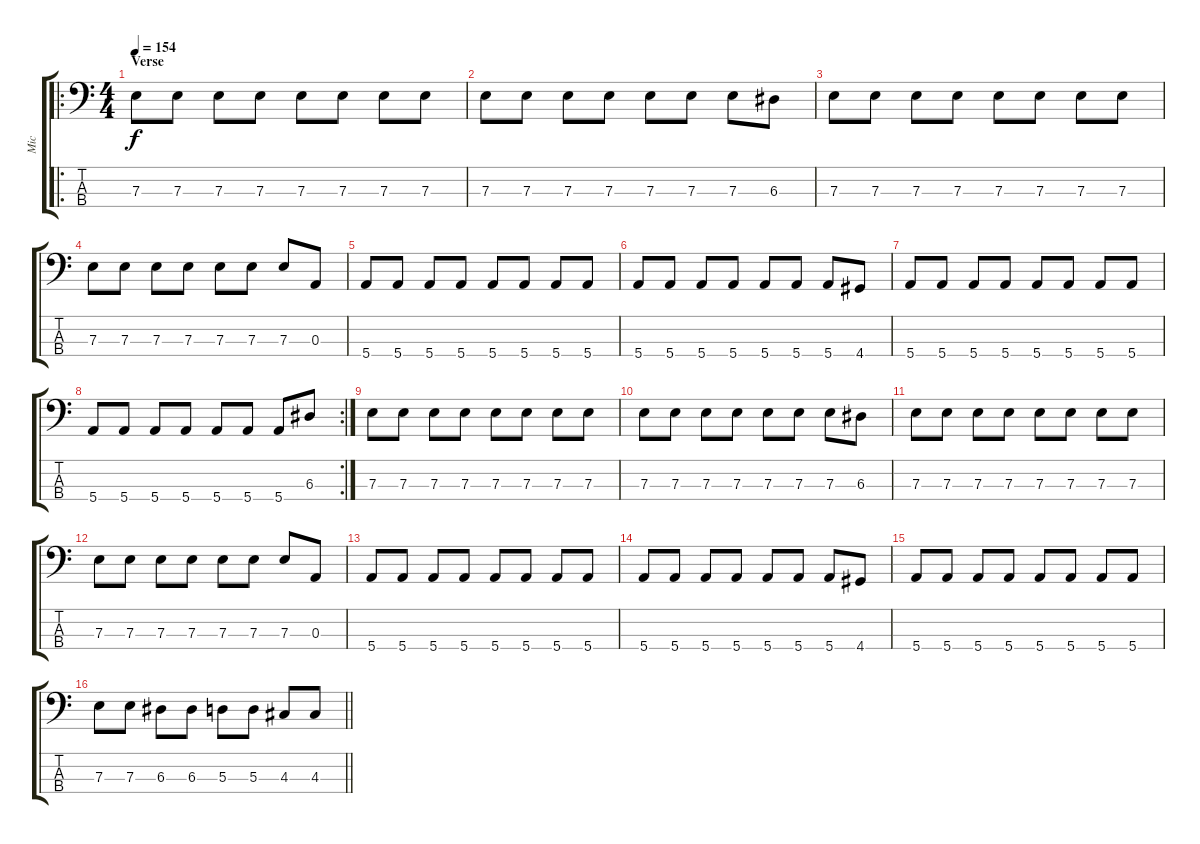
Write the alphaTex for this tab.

\track ("Mic" "Mic") {instrument electricbassfinger}
\staff {score tabs}
\tuning (G2 D2 A1 E1) {hide}
\ro
\ts (4 4)
\section ("" "Verse")
\tempo 154
\clef f4
\ks c
7.3.8{dy f} 7.3.8 7.3.8 7.3.8 7.3.8 7.3.8 7.3.8 7.3.8 |
7.3.8 7.3.8 7.3.8 7.3.8 7.3.8 7.3.8 7.3.8 6.3.8 |
7.3.8 7.3.8 7.3.8 7.3.8 7.3.8 7.3.8 7.3.8 7.3.8 |
7.3.8 7.3.8 7.3.8 7.3.8 7.3.8 7.3.8 7.3.8 0.3.8 |
5.4.8 5.4.8 5.4.8 5.4.8 5.4.8 5.4.8 5.4.8 5.4.8 |
5.4.8 5.4.8 5.4.8 5.4.8 5.4.8 5.4.8 5.4.8 4.4.8 |
5.4.8 5.4.8 5.4.8 5.4.8 5.4.8 5.4.8 5.4.8 5.4.8 |
\rc 2
5.4.8 5.4.8 5.4.8 5.4.8 5.4.8 5.4.8 5.4.8 6.3.8 |
7.3.8 7.3.8 7.3.8 7.3.8 7.3.8 7.3.8 7.3.8 7.3.8 |
7.3.8 7.3.8 7.3.8 7.3.8 7.3.8 7.3.8 7.3.8 6.3.8 |
7.3.8 7.3.8 7.3.8 7.3.8 7.3.8 7.3.8 7.3.8 7.3.8 |
7.3.8 7.3.8 7.3.8 7.3.8 7.3.8 7.3.8 7.3.8 0.3.8 |
5.4.8 5.4.8 5.4.8 5.4.8 5.4.8 5.4.8 5.4.8 5.4.8 |
5.4.8 5.4.8 5.4.8 5.4.8 5.4.8 5.4.8 5.4.8 4.4.8 |
5.4.8 5.4.8 5.4.8 5.4.8 5.4.8 5.4.8 5.4.8 5.4.8 |
\barLineRight lightlight
7.3.8 7.3.8 6.3.8 6.3.8 5.3.8 5.3.8 4.3.8 4.3.8
